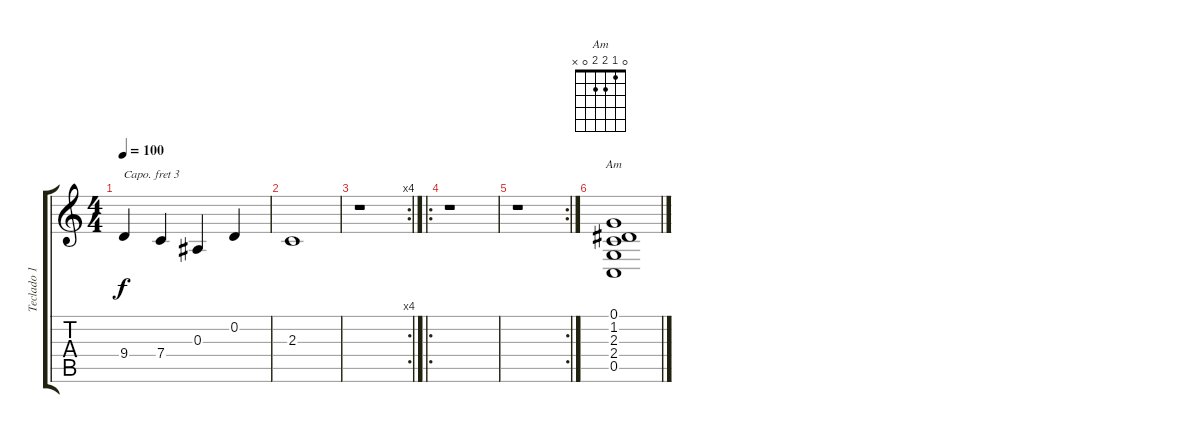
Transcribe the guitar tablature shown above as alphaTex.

\track ("Teclado 1 - Daniel" "Teclado 1 ") {instrument churchorgan}
\staff {score tabs}
\capo 3
\tuning (E4 B3 G3 D3 A2 E2) {hide}
\chord ("Am" 0 1 2 2 0 x)
\ts (4 4)
\tempo 100
\clef g2
\ks c
9.4.4{dy f} 7.4.4 0.3.4 0.2.4 |
2.3.1 |
\rc 4
r.1 |
\ro
r.1 |
\rc 2
r.1 |
(0.1 1.2 2.3 2.4 0.5).1{ch "Am"}
